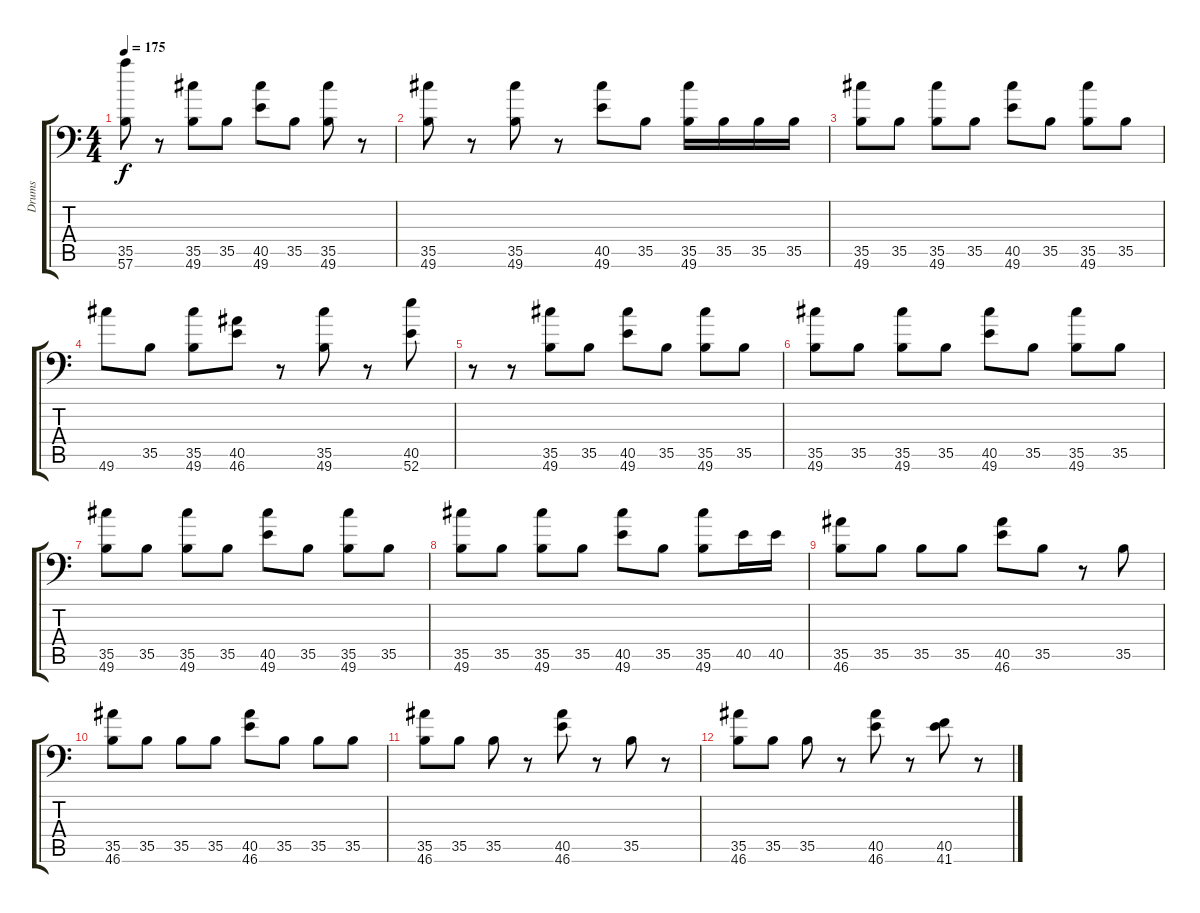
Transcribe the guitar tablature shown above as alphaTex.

\track ("Drums" "Drums") {instrument acousticgrandpiano}
\staff {score tabs}
\tuning (C-1 C-1 C-1 C-1 C-1 C-1) {hide}
\ts (4 4)
\tempo 175
\clef f4
\ks c
(35.5 57.6).8{dy f} r.8 (35.5 49.6).8 35.5.8 (40.5 49.6).8 35.5.8 (35.5 49.6).8 r.8 |
(35.5 49.6).8 r.8 (35.5 49.6).8 r.8 (40.5 49.6).8 35.5.8 (35.5 49.6).16 35.5.16 35.5.16 35.5.16 |
(35.5 49.6).8 35.5.8 (35.5 49.6).8 35.5.8 (40.5 49.6).8 35.5.8 (35.5 49.6).8 35.5.8 |
49.6.8 35.5.8 (35.5 49.6).8 (40.5 46.6).8 r.8 (35.5 49.6).8 r.8 (40.5 52.6).8 |
r.8 r.8 (35.5 49.6).8 35.5.8 (40.5 49.6).8 35.5.8 (35.5 49.6).8 35.5.8 |
(35.5 49.6).8 35.5.8 (35.5 49.6).8 35.5.8 (40.5 49.6).8 35.5.8 (35.5 49.6).8 35.5.8 |
(35.5 49.6).8 35.5.8 (35.5 49.6).8 35.5.8 (40.5 49.6).8 35.5.8 (35.5 49.6).8 35.5.8 |
(35.5 49.6).8 35.5.8 (35.5 49.6).8 35.5.8 (40.5 49.6).8 35.5.8 (35.5 49.6).8 40.5.16 40.5.16 |
(35.5 46.6).8 35.5.8 35.5.8 35.5.8 (40.5 46.6).8 35.5.8 r.8 35.5.8 |
(35.5 46.6).8 35.5.8 35.5.8 35.5.8 (40.5 46.6).8 35.5.8 35.5.8 35.5.8 |
(35.5 46.6).8 35.5.8 35.5.8 r.8 (40.5 46.6).8 r.8 35.5.8 r.8 |
(35.5 46.6).8 35.5.8 35.5.8 r.8 (40.5 46.6).8 r.8 (40.5 41.6).8 r.8
